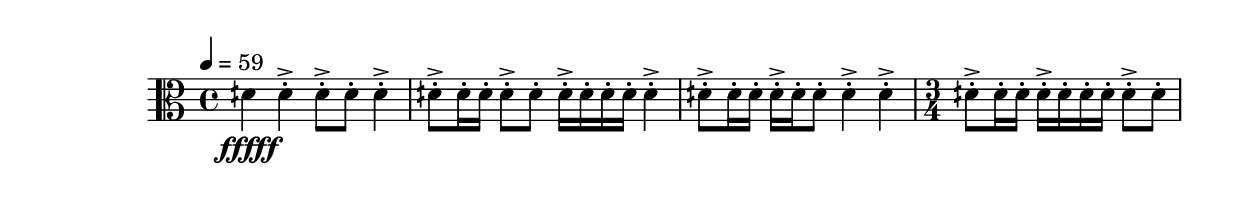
\version "2.18.2"
\score {
  
   \new Staff \with {
  } 
  {
    
      \tempo 4 = 59
      
      
      
  \clef alto
%   73  Vla D4 ¼ # ["298.77319335937506", "62.298566257892304", "-53.915794372558594"]
      dih'4\fffff   dih'-.->    dih'8-.-> dih'-.    dih'4-.->
      dih'8-.-> dih'16-. dih'-.    dih'8-.-> dih'-.   dih'16-.-> dih'-.  dih'-. dih'-.    dih'4-.-> 
      dih'8-.-> dih'16-.  dih'16-.    dih'-.-> dih'-.  dih'8-.    dih'4-.->    dih'-.->
      \time 3/4  dih'8-.-> dih'16-. dih'-.    dih'16-.-> dih'-.  dih'-. dih'-.    dih'8-.-> dih'-.  
     
     
     
  }
  \layout{ 
  
  }
  \midi{}
}